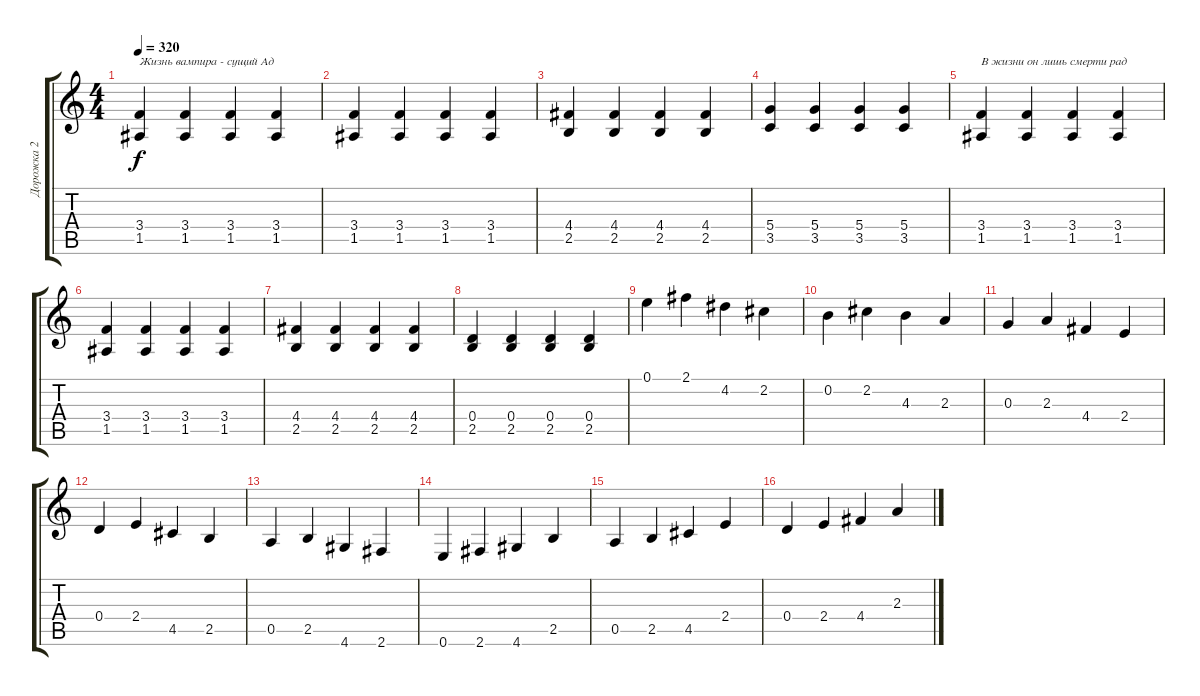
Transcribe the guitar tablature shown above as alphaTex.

\track ("Дорожка 2" "Дорожка 2") {instrument distortionguitar}
\staff {score tabs}
\tuning (E4 B3 G3 D3 A2 E2) {hide}
\ts (4 4)
\tempo 320
\clef g2
\ks c
(3.4 1.5).4{txt "Жизнь вампира - сущий Ад" dy f} (3.4 1.5).4 (3.4 1.5).4 (3.4 1.5).4 |
(3.4 1.5).4 (3.4 1.5).4 (3.4 1.5).4 (3.4 1.5).4 |
(4.4 2.5).4 (4.4 2.5).4 (4.4 2.5).4 (4.4 2.5).4 |
(5.4 3.5).4 (5.4 3.5).4 (5.4 3.5).4 (5.4 3.5).4 |
(3.4 1.5).4{txt "В жизни он лишь смерти рад"} (3.4 1.5).4 (3.4 1.5).4 (3.4 1.5).4 |
(3.4 1.5).4 (3.4 1.5).4 (3.4 1.5).4 (3.4 1.5).4 |
(4.4 2.5).4 (4.4 2.5).4 (4.4 2.5).4 (4.4 2.5).4 |
(0.4 2.5).4 (0.4 2.5).4 (0.4 2.5).4 (0.4 2.5).4 |
0.1.4 2.1.4 4.2.4 2.2.4 |
0.2.4 2.2.4 4.3.4 2.3.4 |
0.3.4 2.3.4 4.4.4 2.4.4 |
0.4.4 2.4.4 4.5.4 2.5.4 |
0.5.4 2.5.4 4.6.4 2.6.4 |
0.6.4 2.6.4 4.6.4 2.5.4 |
0.5.4 2.5.4 4.5.4 2.4.4 |
0.4.4 2.4.4 4.4.4 2.3.4
